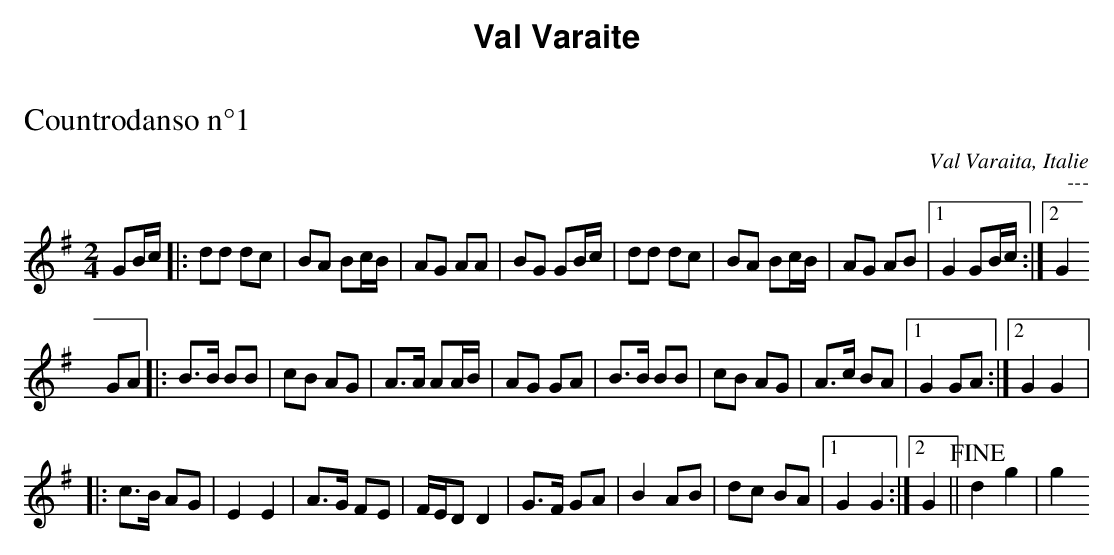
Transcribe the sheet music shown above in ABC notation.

X:1
T:Countrodanso n°1
O:Val Varaita, Italie
M:2/4
L:1/8
K:G
GB/2c/2|:dd dc|BA Bc/2B/2|AG AA|BG GB/2c/2|dd dc|BA Bc/2B/2|AG AB| [1 G2 GB/2c/2 :| [2 G2
GA|:B>B BB|cB AG|A>A AA/2B/2|AG GA|B>B BB|cB AG|A>c BA| [1 G2 GA:| [2 G2 G2 |:
c>B AG|E2E2|A>G FE|F/2E/2D D2|G>F GA|B2 AB|dc BA| [1 G2 G2:| [2 G2 ||+fine+ d2 g2|g2
